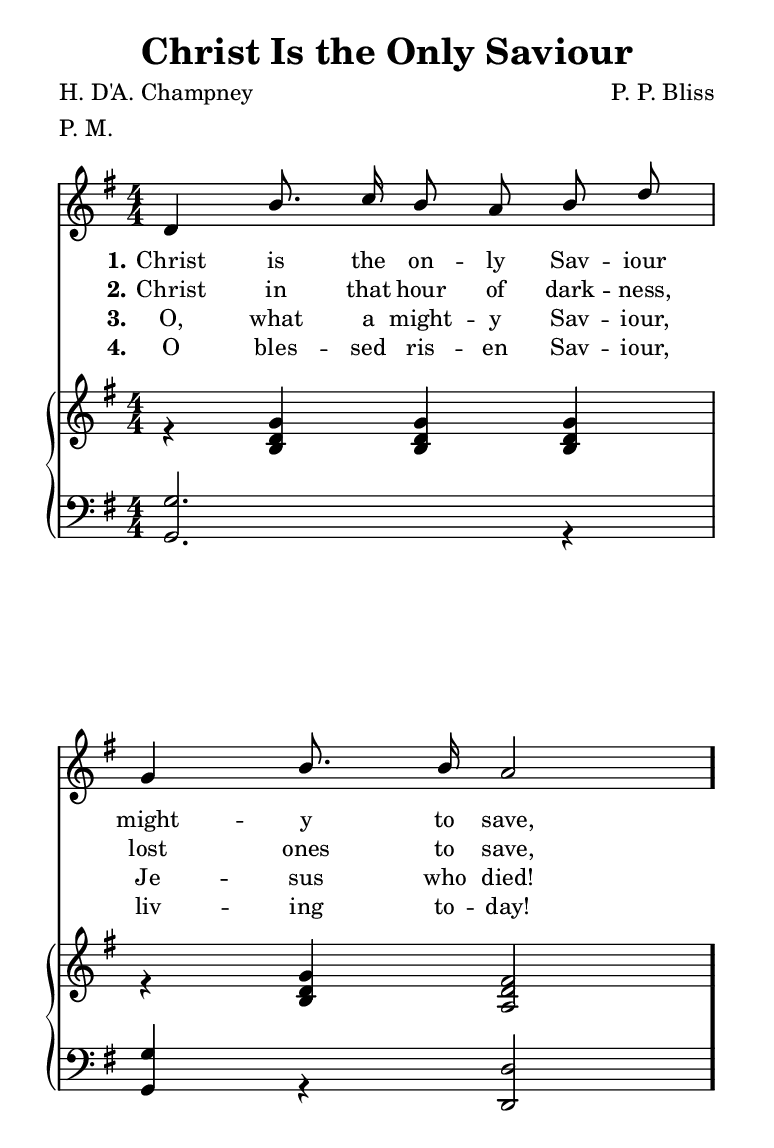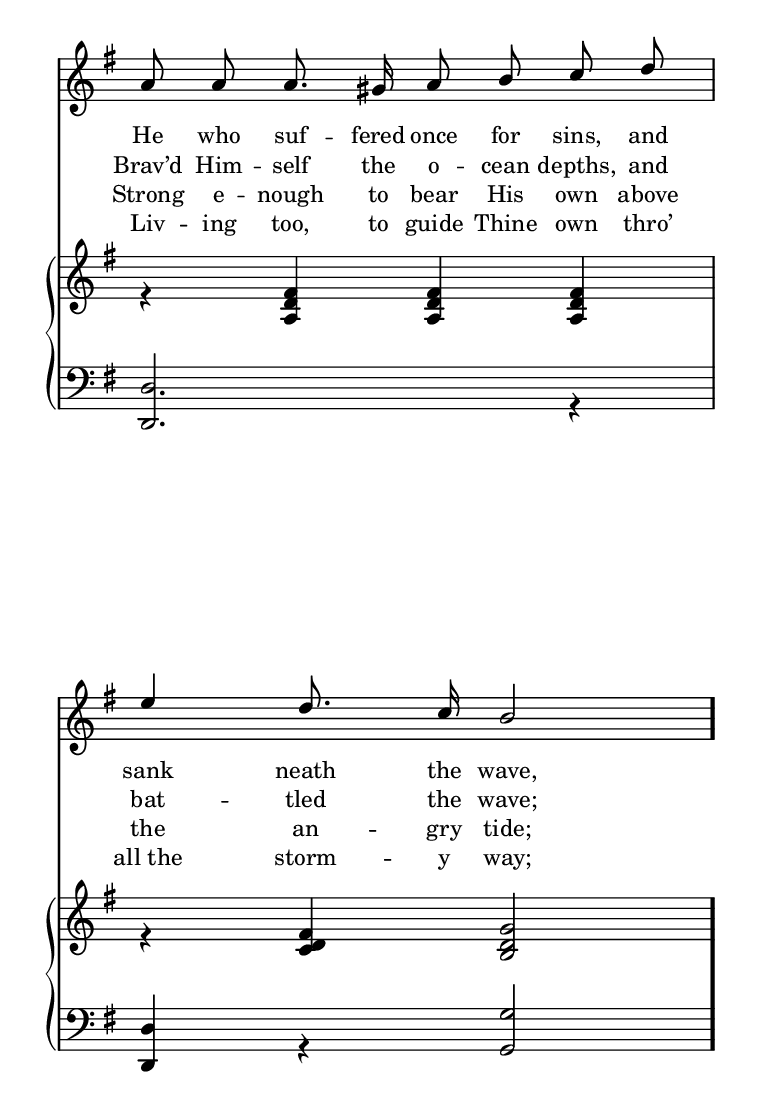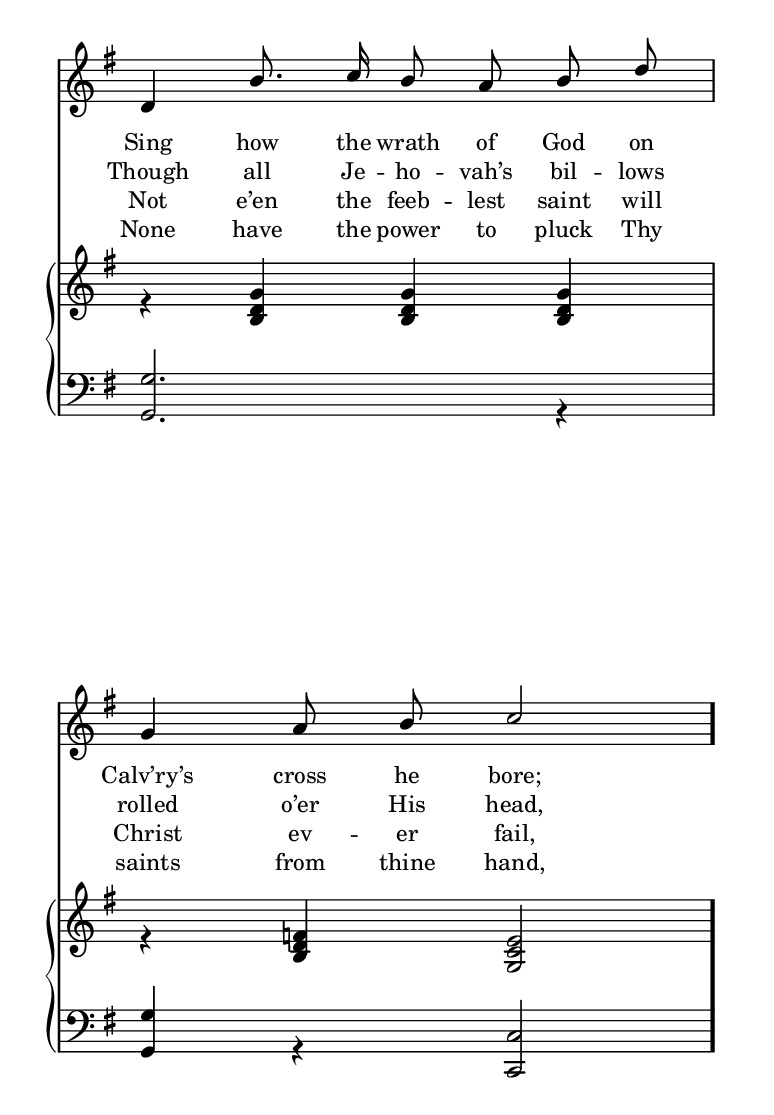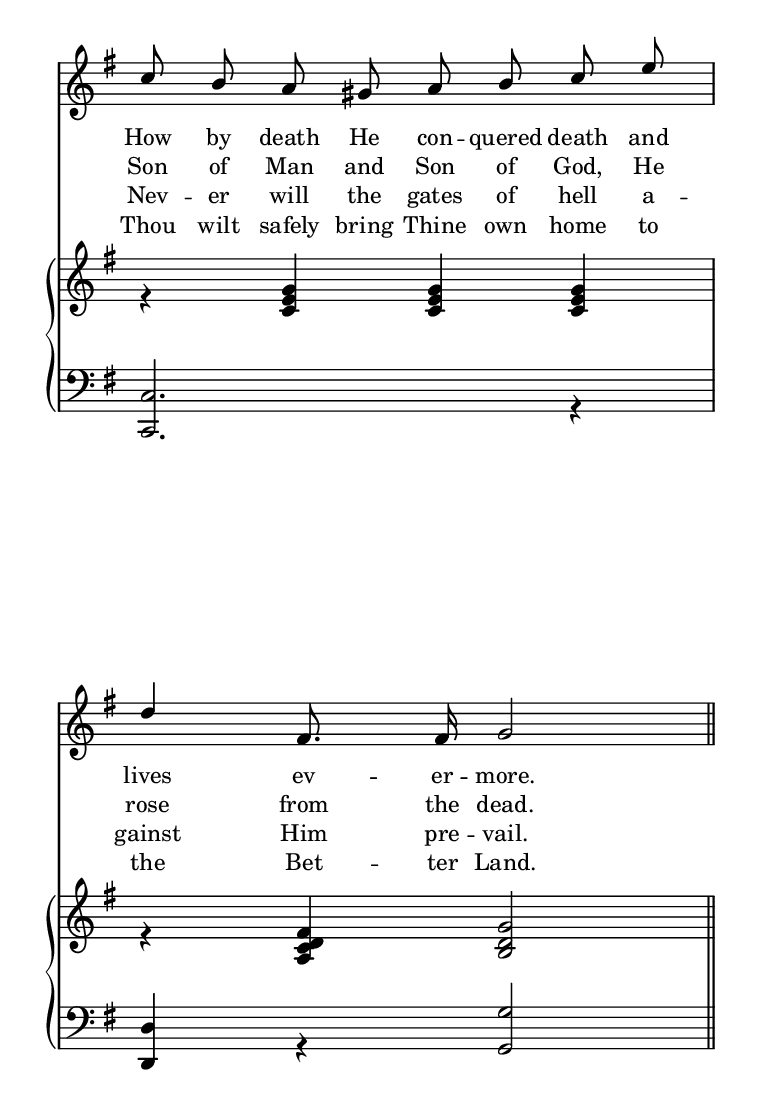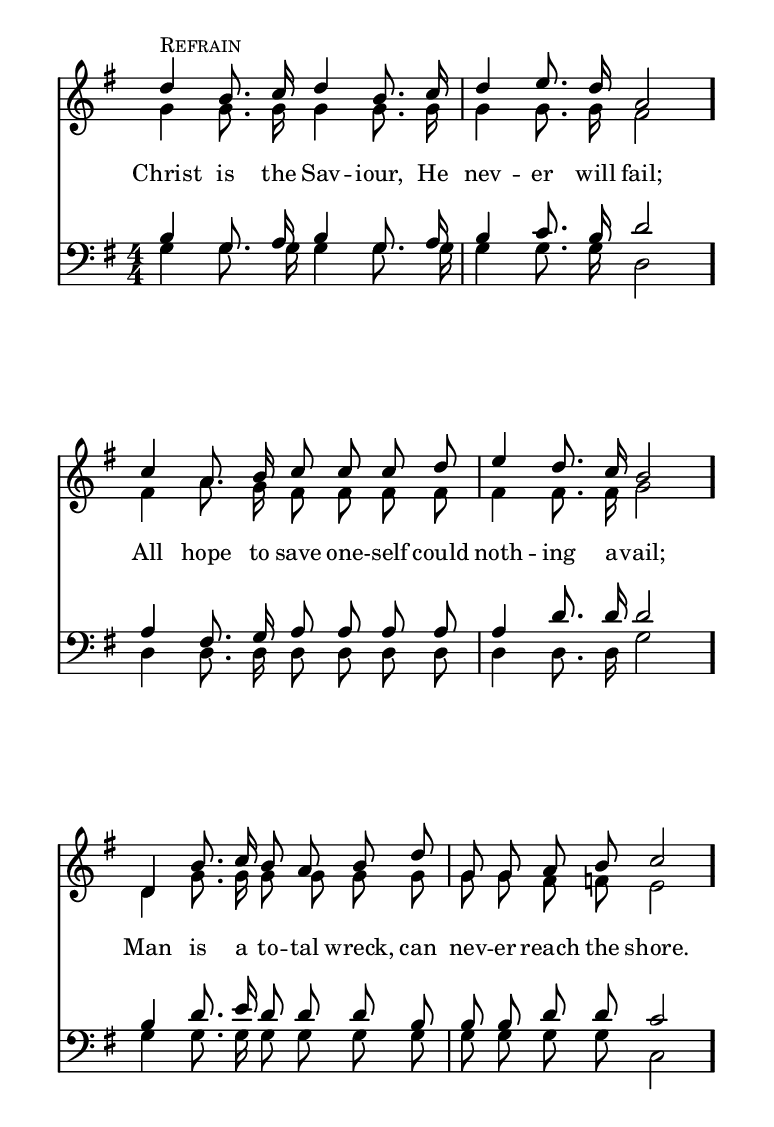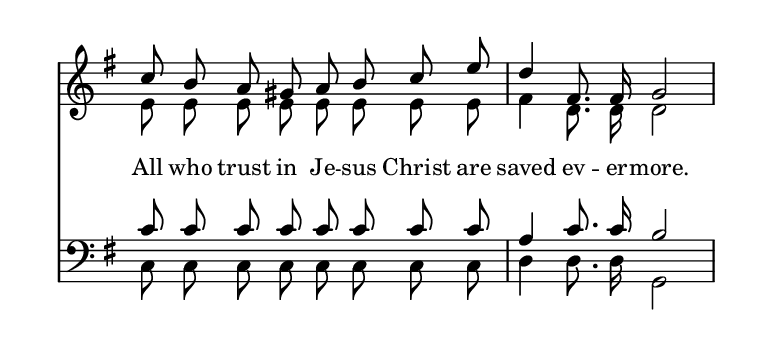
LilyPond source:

\include "common/global.ily"
\paper {
  \include "common/paper.ily"
  %ragged-bottom = ##t
  ragged-last-bottom = ##t
  systems-per-page = ##f
  page-count = #(cond (is-eogsized 2) (#t #f))
}

\header{
  hymnnumber = "65"
  title = "Christ Is the Only Saviour"
  tunename = "The Lifeboat"
  meter = "P. M."
  poet = "H. D'A. Champney"
  composer = "P. P. Bliss"
  %copyright = ""
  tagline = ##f
}

% for fermata in MIDI
ta = { \tempo 4=80 }
tb = { \tempo 4=40 }

patternAA = { c4 c8. c16 c8 c8 c8 c8 | c4 c8. c16 c2 }
patternAB = { c4 c8. c16 c8 c8 c8 c8 | c4 c8  c8  c2 }
patternAC = { c4 c8. c16 c4 c8.  c16 | c4 c8. c16 c2 }
patternAD = { c4 c8. c16 c8 c8 c8 c8 | c8 c8 c8 c8 c2 }
patternAE = { c8 c8 c8. c16 c8 c8 c8 c8 | c4 c8. c16 c2 }

patternBA = { c8 c8 c8 c8 c8 c8 c8 c8 | c4 c8. c16 c2 }

global = {
  \include "common/overrides.ily"
  \override Staff.TimeSignature.style = #'numbered
  \time 4/4
  \override Score.MetronomeMark.transparent = ##t % hide all fermata changes too
  \ta
  \key g \major
  %\partial 4
  \autoBeamOff
}

notesAlto = {
\global
\relative e' {

  %\repeat unfold 32 { \skip 4 }
  \changePitch \patternAC { g g g g g g | g g g fis }
  \changePitch \patternAA { fis a g fis fis fis fis | fis fis fis g }
  \changePitch \patternAD { d g g g g g g | g g fis f e }
  \changePitch \patternBA { e e e e e e e e | fis d d d }

}
}

notesTenor = {
\global
\relative a {

  \changePitch \patternAC { b g a b g a | b c b d }
  \changePitch \patternAA { a fis g a a a a | a d d d }
  \changePitch \patternAD { b d e d d d b | b b d d c }
  \changePitch \patternBA { c c c c c c c c | a c c b }

}
}

notesBass = {
\global
\relative f {

  \changePitch \patternAC { g g g g g g | g g g d }
  \changePitch \patternAA { d d d d d d d | d d d g }
  \changePitch \patternAD { g g g g g g g | g g g g c, }
  \changePitch \patternBA { c c c c c c c c | d d d g, }

}
}

Refrain = \lyricmode {

Christ is the Sav -- iour, He nev -- er will fail; \bar "."
All hope to save one -- self could noth -- ing a -- vail; \bar "."
Man is a to -- tal wreck, can nev -- er reach the shore. \bar "." \break
All who trust in Je -- sus Christ are saved ev -- er -- more. \bar "."

}

notesSopranoRefrain = {
\global
\relative c' {

  << s^\markup { \small \caps "Refrain" }
  \changePitch \patternAC { d' b c d b c | d e d a  } >>
  \changePitch \patternAA { c a b c c c d | e d c b }
  \changePitch \patternAD { d, b' c b a b d | g, g a b c }
  \changePitch \patternBA { c b a gis a b c e | d fis, fis g }

}
}

notesSoprano = {
\global
\relative c' {

  \changePitch \patternAA { d b' c b a b d | g, b b a }
  \changePitch \patternAE { a a a gis a b c d | e d c b } % patternAA in the original, but nonsensical
  \changePitch \patternAB { d, b' c b a b d | g, a b c }
  \changePitch \patternBA { c b a gis a b c e | d fis, fis g }

  \bar "||"

}
}

notesRightHand = {
\global
\override Stem.direction = #UP
\relative e' {

r4 < b d g >4 < b d g >4 < b d g >4 | r4 < b d g >4 < a d fis >2
r4 < a d fis >4 < a d fis >4 < a d fis >4 | r4 < c d fis >4 < b d g >2
r4 < b d g >4 < b d g >4 < b d g >4 | r4 < b d f >4 < g c e >2
r4 < c e g >4 < c e g >4 < c e g >4 | r4 < a c d fis >4 < b d g >2

}
}

notesLeftHand = {
\global
\override Stem.direction = #UP
\clef bass
\relative f, {

< g g' >2. r4 | < g g' >4 r4 < d d' >2 
< d d' >2. r4 | < d d' >4 r4 < g g' >2 
< g g' >2. r4 | < g g' >4 r4 < c, c' >2 
< c c' >2. r4 | < d d' >4 r4 < g g' >2 

}
}

wordsA = \lyricmode {
\set stanza = "1."

Christ is the on -- ly Sav -- iour might -- y to save, \bar "."
He who suf -- fered once for sins, and sank neath the wave, \bar "."
Sing how the wrath of God on Calv’ry’s cross he bore; \bar "."
How by death He con -- quered death and lives ev -- er -- more. \bar "."

}

wordsB = \lyricmode {
\set stanza = "2."

Christ in that hour of dark -- ness, lost ones to save,
Brav’d Him -- self the o -- cean depths, and bat -- tled the wave;
Though all Je -- ho -- vah’s bil -- lows rolled o’er His head,
Son of Man and Son of God, He rose from the dead.

}

wordsC = \lyricmode {
\set stanza = "3."

O, what a might -- y Sav -- iour, Je -- sus who died!
Strong e -- nough to bear His own above the an -- gry tide; % a -- bove ?
Not e’en the feeb -- lest saint will Christ ev -- er fail,
Nev -- er will the gates of hell a -- gainst Him pre -- vail.

}

wordsD = \lyricmode {
\set stanza = "4."

O bles -- sed ris -- en Sav -- iour, liv -- ing to -- day!
Liv -- ing too, to guide Thine own thro’ all_the storm -- y way;
None have the power to pluck Thy saints from thine hand,
Thou wilt safely bring Thine own home to the Bet -- ter Land.

}

\score {
  \context ChoirStaff <<
    \context Staff = upper <<
      \set ChoirStaff.systemStartDelimiter = #'SystemStartBar
      \context Voice  = sopranos { \voiceOne << \notesSoprano >> }
      \context Lyrics = one   \lyricsto sopranos \wordsA
      \context Lyrics = two   \lyricsto sopranos \wordsB
      \context Lyrics = three \lyricsto sopranos \wordsC
      \context Lyrics = four  \lyricsto sopranos \wordsD
    >>
    \context PianoStaff = men <<
      \context Voice  = righthand { \voiceTwo << \notesRightHand >> }
      \context Voice  = lefthand { \voiceTwo << \notesLeftHand >> }
    >>
  >>
  \layout {
    \include "common/layout.ily"
  }
}

\pageBreak

\score {
  \context ChoirStaff <<
    \context Staff = upper <<
    \set ChoirStaff.systemStartDelimiter = #'SystemStartBar
      \override Staff.TimeSignature.stencil = ##f
      \context Voice  = sopranosRefrain { \voiceOne << \notesSopranoRefrain >> }
      \context Voice  = altos { \voiceTwo << \notesAlto >> }
      \context Lyrics = one   \lyricsto sopranosRefrain \Refrain
    >>
    \context Staff = men <<
      \clef bass
      \context Voice  = tenors { \voiceOne << \notesTenor >> }
      \context Voice  = basses { \voiceTwo << \notesBass >> }
    >>
  >>
  \layout {
    \include "common/layout.ily"
  }
}


\score {
  \new Score {
    \context ChoirStaff <<
      \new Staff = upper <<
        \set ChoirStaff.systemStartDelimiter = #'SystemStartBar
        \new Voice  = sopranos { \voiceOne { << \notesSoprano >> << \notesSopranoRefrain >> } }
        \new Voice  = altos { \voiceTwo { \repeat unfold 32 { \skip 4 } << \notesAlto >> } }
        \new Lyrics = one   \lyricsto sopranos \wordsA \Refrain
        \new Lyrics = two   \lyricsto sopranos \wordsB
        \new Lyrics = three \lyricsto sopranos \wordsC
        \new Lyrics = four  \lyricsto sopranos \wordsD
      >>
      \new PianoStaff = men <<
        \new Voice  = righthand { \voiceTwo << \notesRightHand >> }
        \new Voice  = lefthand { \voiceTwo << \notesLeftHand >> }
        \new Voice  = tenors { \voiceOne { \repeat unfold 32 { \skip 4 } << \notesTenor >> } }
        \new Voice  = basses { \voiceTwo { \repeat unfold 32 { \skip 4 } << \notesBass >> } }
      >>
    >>
  }
  \midi{
    \include "common/midi.ily"
  }
}

\version "2.19.49"  % necessary for upgrading to future LilyPond versions.

% vi:set et ts=2 sw=2 ai nocindent syntax=lilypond:
